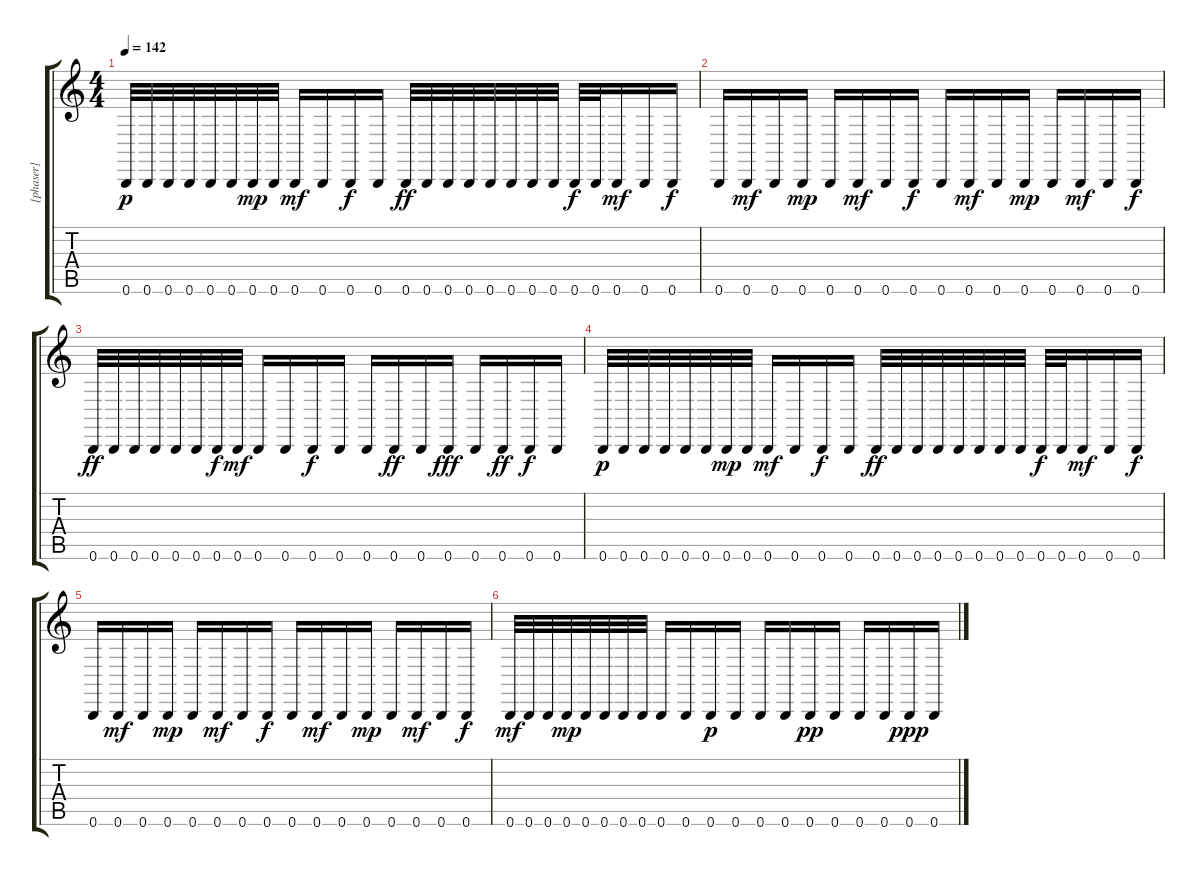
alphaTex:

\track ("[phaser]" "[phaser]") {instrument reedorgan}
\staff {score tabs}
\tuning (E4 B3 G3 D3 A2 B1) {hide}
\ts (4 4)
\tempo 142
\clef g2
\ks c
0.6.32{dy p} 0.6.32 0.6.32 0.6.32 0.6.32 0.6.32 0.6.32{dy mp} 0.6.32 0.6.16{dy mf} 0.6.16 0.6.16{dy f} 0.6.16 0.6.32{dy ff} 0.6.32 0.6.32 0.6.32 0.6.32 0.6.32 0.6.32 0.6.32 0.6.32{dy f} 0.6.32 0.6.16{dy mf} 0.6.16 0.6.16{dy f} |
0.6.16 0.6.16{dy mf} 0.6.16 0.6.16{dy mp} 0.6.16 0.6.16{dy mf} 0.6.16 0.6.16{dy f} 0.6.16 0.6.16{dy mf} 0.6.16 0.6.16{dy mp} 0.6.16 0.6.16{dy mf} 0.6.16 0.6.16{dy f} |
0.6.32{dy ff} 0.6.32 0.6.32 0.6.32 0.6.32 0.6.32 0.6.32{dy f} 0.6.32{dy mf} 0.6.16 0.6.16 0.6.16{dy f} 0.6.16 0.6.16 0.6.16{dy ff} 0.6.16 0.6.16{dy fff} 0.6.16 0.6.16{dy ff} 0.6.16{dy f} 0.6.16 |
0.6.32{dy p} 0.6.32 0.6.32 0.6.32 0.6.32 0.6.32 0.6.32{dy mp} 0.6.32 0.6.16{dy mf} 0.6.16 0.6.16{dy f} 0.6.16 0.6.32{dy ff} 0.6.32 0.6.32 0.6.32 0.6.32 0.6.32 0.6.32 0.6.32 0.6.32{dy f} 0.6.32 0.6.16{dy mf} 0.6.16 0.6.16{dy f} |
0.6.16 0.6.16{dy mf} 0.6.16 0.6.16{dy mp} 0.6.16 0.6.16{dy mf} 0.6.16 0.6.16{dy f} 0.6.16 0.6.16{dy mf} 0.6.16 0.6.16{dy mp} 0.6.16 0.6.16{dy mf} 0.6.16 0.6.16{dy f} |
0.6.32{dy mf} 0.6.32 0.6.32 0.6.32{dy mp} 0.6.32 0.6.32 0.6.32 0.6.32 0.6.16 0.6.16 0.6.16{dy p} 0.6.16 0.6.16 0.6.16 0.6.16{dy pp} 0.6.16 0.6.16 0.6.16 0.6.16{dy ppp} 0.6.16
